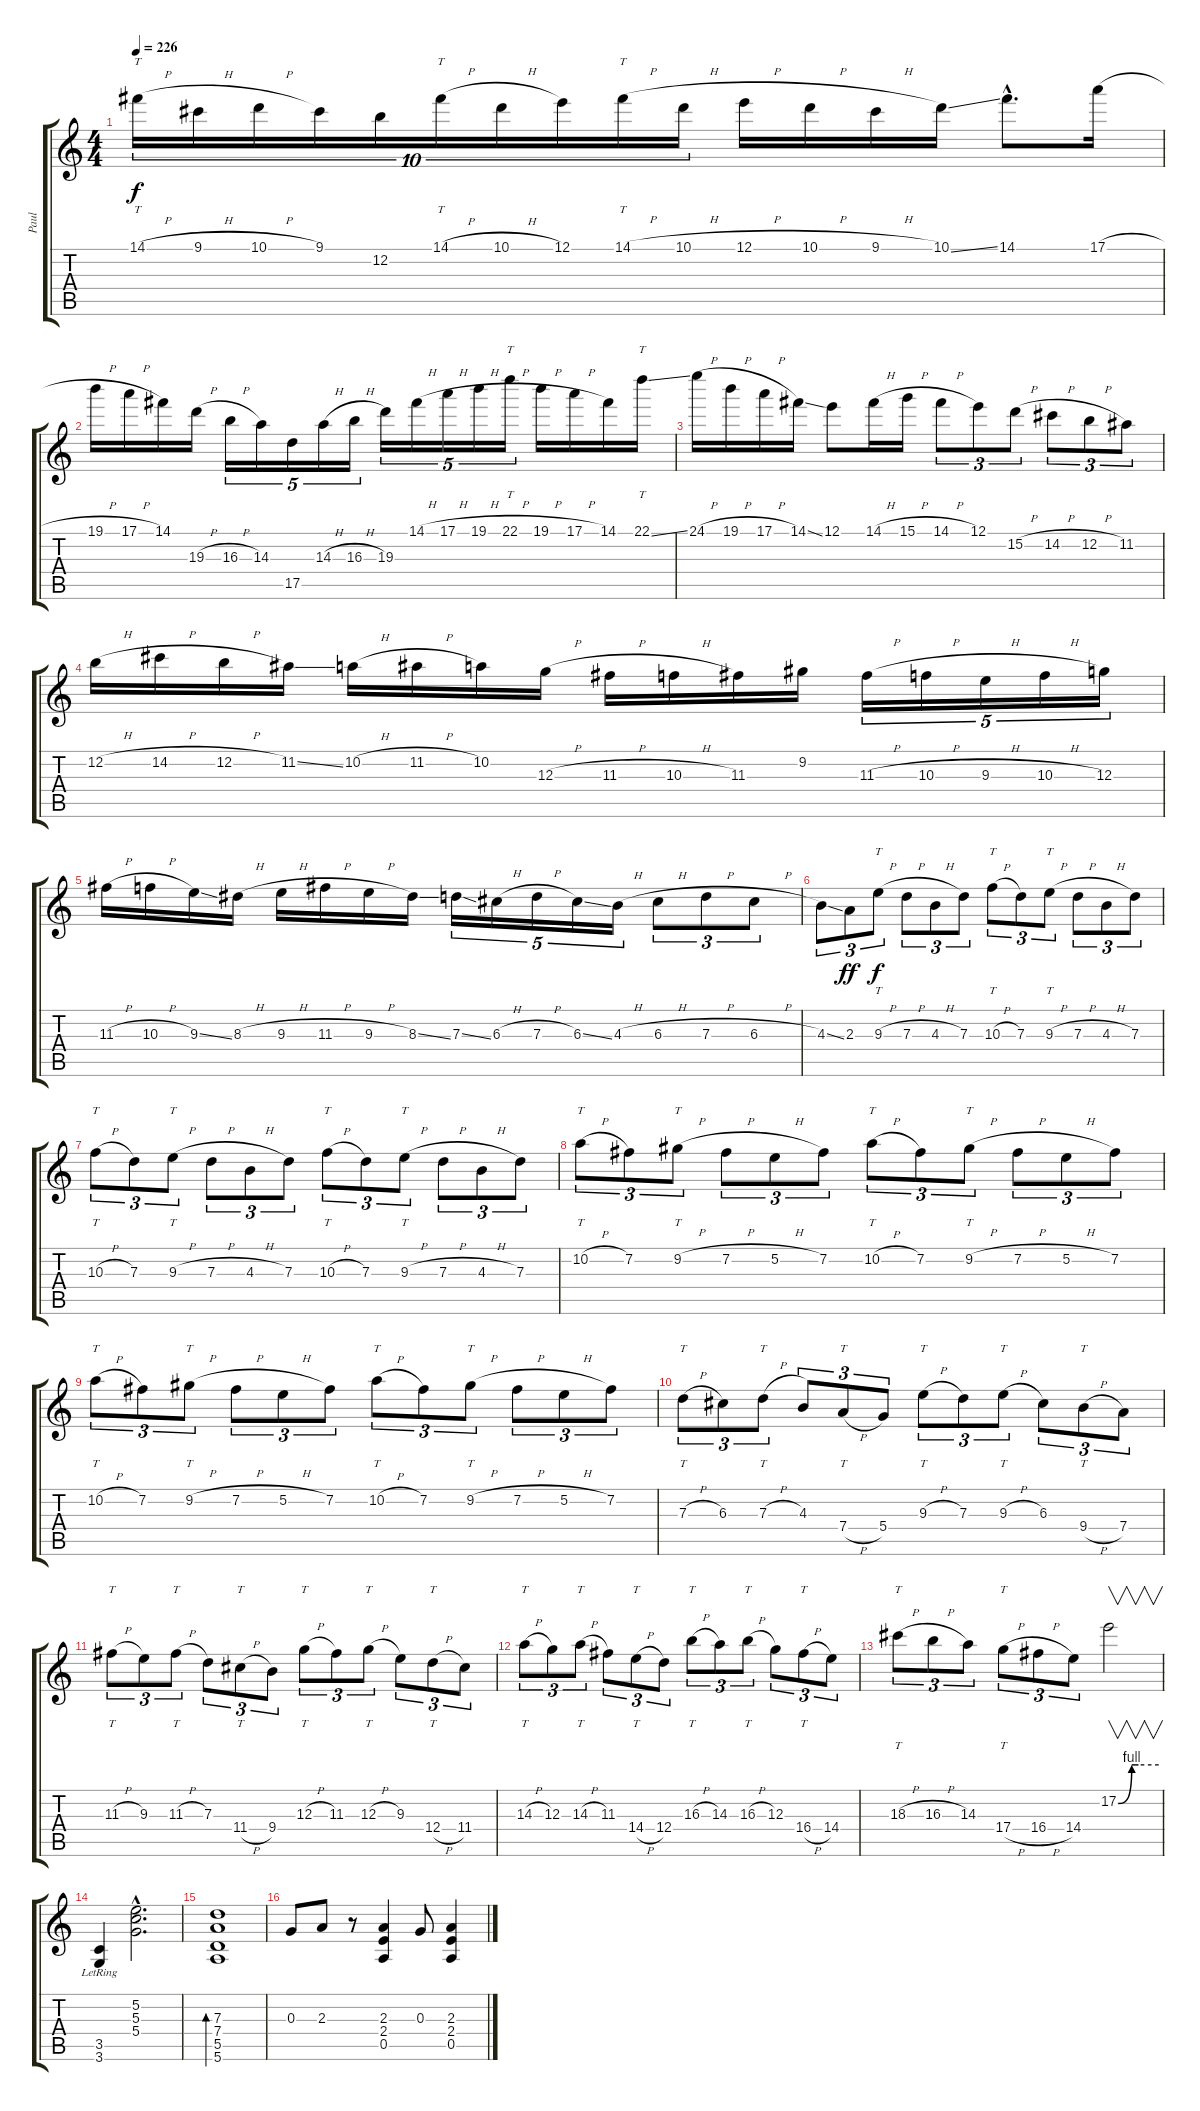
\track ("Paul" "Paul") {instrument overdrivenguitar}
\staff {score tabs}
\tuning (E4 B3 G3 D3 A2 E2) {hide}
\ts (4 4)
\tempo 226
\clef g2
\ks c
14.1{h}.16{tt tu (10 8) dy f} 9.1{h}.16{tu (10 8)} 10.1{h}.16{tu (10 8)} 9.1.16{tu (10 8)} 12.2.16{tu (10 8)} 14.1{h}.16{tt tu (10 8)} 10.1{h}.16{tu (10 8)} 12.1.16{tu (10 8)} 14.1{h}.16{tt tu (10 8)} 10.1{h}.16{tu (10 8)} 12.1{h}.16 10.1{h}.16 9.1{h}.16 10.1{ss}.16 14.1{hac}.8{d} 17.1{h}.16 |
19.1{h}.16 17.1{h}.16 14.1.16 19.3{h}.16 16.3{h}.16{tu (5 4)} 14.3.16{tu (5 4)} 17.5.16{tu (5 4)} 14.3{h}.16{tu (5 4)} 16.3{h}.16{tu (5 4)} 19.3.16{tu (5 4)} 14.1{h}.16{tu (5 4)} 17.1{h}.16{tu (5 4)} 19.1{h}.16{tu (5 4)} 22.1{h}.16{tt tu (5 4)} 19.1{h}.16 17.1{h}.16 14.1.16 22.1{ss}.16{tt} |
24.1{h}.16 19.1{h}.16 17.1{h}.16 14.1{ss}.16 12.1.8 14.1{h}.16 15.1{h}.16 14.1{h}.8{tu (3 2)} 12.1.8{tu (3 2)} 15.2{h}.8{tu (3 2)} 14.2{h}.8{tu (3 2)} 12.2{h}.8{tu (3 2)} 11.2.8{tu (3 2)} |
12.2{h}.16 14.2{h}.16 12.2{h}.16 11.2{ss}.16 10.2{h}.16 11.2{h}.16 10.2.16 12.3{h}.16 11.3{h}.16 10.3{h}.16 11.3.16 9.2.16 11.3{h}.16{tu (5 4)} 10.3{h}.16{tu (5 4)} 9.3{h}.16{tu (5 4)} 10.3{h}.16{tu (5 4)} 12.3.16{tu (5 4)} |
11.3{h}.16 10.3{h}.16 9.3{ss}.16 8.3{h}.16 9.3{h}.16 11.3{h}.16 9.3{h}.16 8.3{ss}.16 7.3{ss}.16{tu (5 4)} 6.3{h}.16{tu (5 4)} 7.3{h}.16{tu (5 4)} 6.3{ss}.16{tu (5 4)} 4.3{h}.16{tu (5 4)} 6.3{h}.8{tu (3 2)} 7.3{h}.8{tu (3 2)} 6.3{h}.8{tu (3 2)} |
4.3{ss}.8{tu (3 2)} 2.3.8{tu (3 2) dy ff} 9.3{h}.8{tt tu (3 2) dy f} 7.3{h}.8{tu (3 2)} 4.3{h}.8{tu (3 2)} 7.3.8{tu (3 2)} 10.3{h}.8{tt tu (3 2)} 7.3.8{tu (3 2)} 9.3{h}.8{tt tu (3 2)} 7.3{h}.8{tu (3 2)} 4.3{h}.8{tu (3 2)} 7.3.8{tu (3 2)} |
10.3{h}.8{tt tu (3 2)} 7.3.8{tu (3 2)} 9.3{h}.8{tt tu (3 2)} 7.3{h}.8{tu (3 2)} 4.3{h}.8{tu (3 2)} 7.3.8{tu (3 2)} 10.3{h}.8{tt tu (3 2)} 7.3.8{tu (3 2)} 9.3{h}.8{tt tu (3 2)} 7.3{h}.8{tu (3 2)} 4.3{h}.8{tu (3 2)} 7.3.8{tu (3 2)} |
10.2{h}.8{tt tu (3 2)} 7.2.8{tu (3 2)} 9.2{h}.8{tt tu (3 2)} 7.2{h}.8{tu (3 2)} 5.2{h}.8{tu (3 2)} 7.2.8{tu (3 2)} 10.2{h}.8{tt tu (3 2)} 7.2.8{tu (3 2)} 9.2{h}.8{tt tu (3 2)} 7.2{h}.8{tu (3 2)} 5.2{h}.8{tu (3 2)} 7.2.8{tu (3 2)} |
10.2{h}.8{tt tu (3 2)} 7.2.8{tu (3 2)} 9.2{h}.8{tt tu (3 2)} 7.2{h}.8{tu (3 2)} 5.2{h}.8{tu (3 2)} 7.2.8{tu (3 2)} 10.2{h}.8{tt tu (3 2)} 7.2.8{tu (3 2)} 9.2{h}.8{tt tu (3 2)} 7.2{h}.8{tu (3 2)} 5.2{h}.8{tu (3 2)} 7.2.8{tu (3 2)} |
7.3{h}.8{tt tu (3 2)} 6.3.8{tu (3 2)} 7.3{h}.8{tt tu (3 2)} 4.3.8{tu (3 2)} 7.4{h}.8{tt tu (3 2)} 5.4.8{tu (3 2)} 9.3{h}.8{tt tu (3 2)} 7.3.8{tu (3 2)} 9.3{h}.8{tt tu (3 2)} 6.3.8{tu (3 2)} 9.4{h}.8{tt tu (3 2)} 7.4.8{tu (3 2)} |
11.3{h}.8{tt tu (3 2)} 9.3.8{tu (3 2)} 11.3{h}.8{tt tu (3 2)} 7.3.8{tu (3 2)} 11.4{h}.8{tt tu (3 2)} 9.4.8{tu (3 2)} 12.3{h}.8{tt tu (3 2)} 11.3.8{tu (3 2)} 12.3{h}.8{tt tu (3 2)} 9.3.8{tu (3 2)} 12.4{h}.8{tt tu (3 2)} 11.4.8{tu (3 2)} |
14.3{h}.8{tt tu (3 2)} 12.3.8{tu (3 2)} 14.3{h}.8{tt tu (3 2)} 11.3.8{tu (3 2)} 14.4{h}.8{tt tu (3 2)} 12.4.8{tu (3 2)} 16.3{h}.8{tt tu (3 2)} 14.3.8{tu (3 2)} 16.3{h}.8{tt tu (3 2)} 12.3.8{tu (3 2)} 16.4{h}.8{tt tu (3 2)} 14.4.8{tu (3 2)} |
18.3{h}.8{tt tu (3 2)} 16.3{h}.8{tu (3 2)} 14.3.8{tu (3 2)} 17.4{h}.8{tt tu (3 2)} 16.4{h}.8{tu (3 2)} 14.4.8{tu (3 2)} 17.2{be (custom 0 0 20 4 25 4 30 4 60 4)}.2{v} |
(3.5{lr} 3.6{lr}).4 (5.2{hac} 5.3{hac} 5.4{hac}).2{d} |
(7.3 7.4 5.5 5.6).1{bd 60} |
0.3.8 2.3.8 r.8 (2.3 2.4 0.5).4 0.3.8 (2.3 2.4 0.5).4
